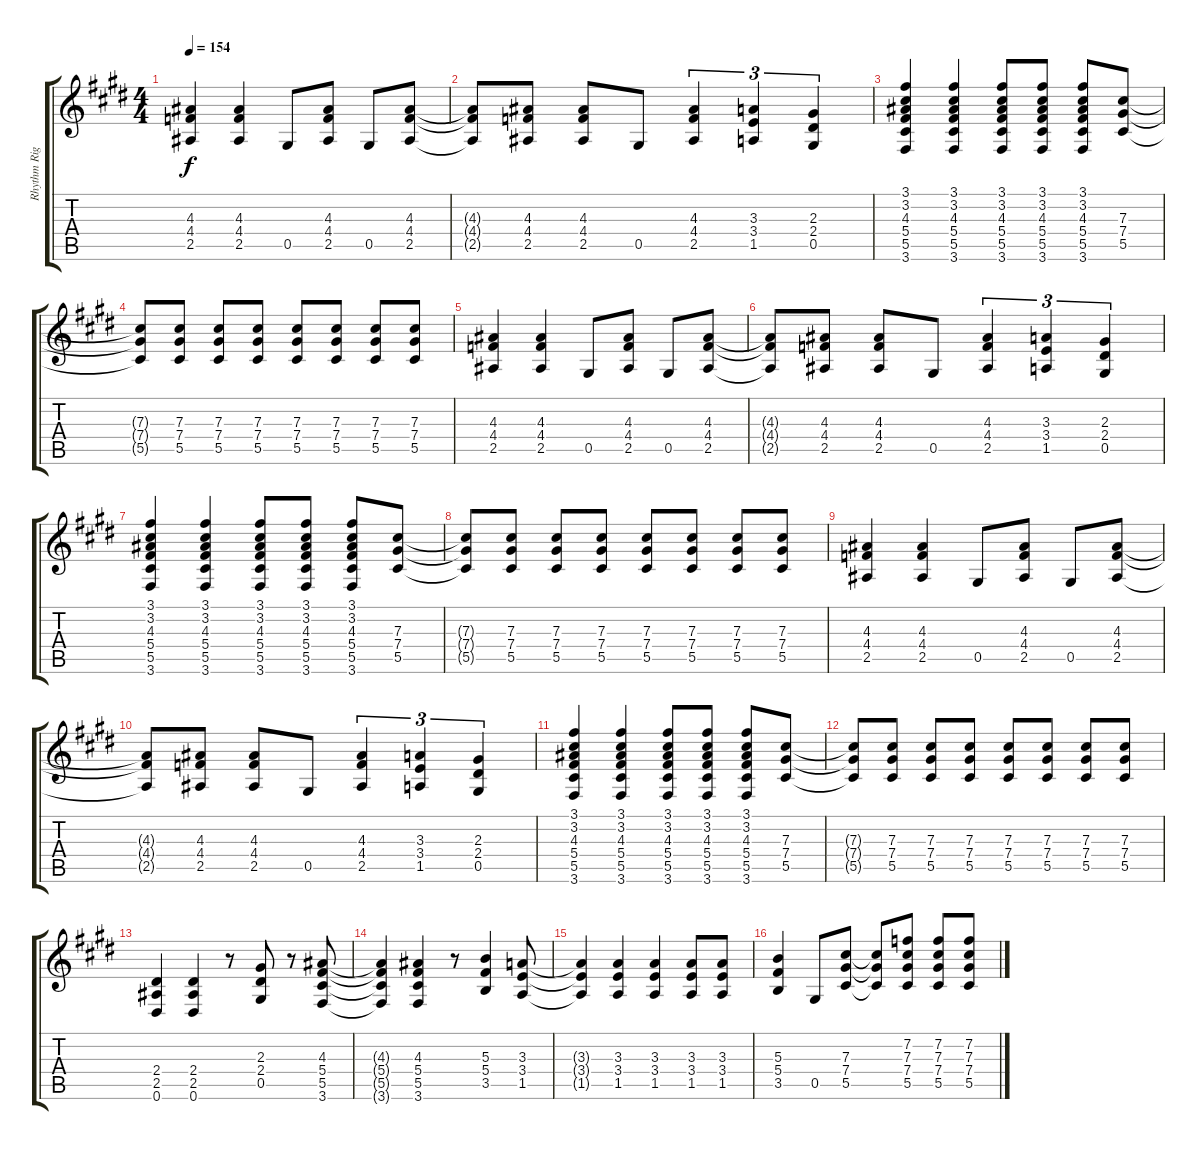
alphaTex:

\track ("Rhythm Right" "Rhythm Rig") {instrument distortionguitar}
\staff {score tabs}
\tuning (Eb4 Bb3 Gb3 Db3 Ab2 Eb2) {hide}
\ts (4 4)
\tempo 154
\clef g2
\ks e
(4.3 4.4 2.5).4{dy f} (4.3 4.4 2.5).4 0.5.8 (4.3 4.4 2.5).8 0.5.8 (4.3 4.4 2.5).8 |
\ks c#minor
(4.3{t} 4.4{t} 2.5{t}).8 (4.3 4.4 2.5).8 (4.3 4.4 2.5).8 0.5.8 (4.3 4.4 2.5).4{tu (3 2)} (3.3 3.4 1.5).4{tu (3 2)} (2.3 2.4 0.5).4{tu (3 2)} |
(3.1 3.2 4.3 5.4 5.5 3.6).4 (3.1 3.2 4.3 5.4 5.5 3.6).4 (3.1 3.2 4.3 5.4 5.5 3.6).8 (3.1 3.2 4.3 5.4 5.5 3.6).8 (3.1 3.2 4.3 5.4 5.5 3.6).8 (7.3 7.4 5.5).8 |
(7.3{t} 7.4{t} 5.5{t}).8 (7.3 7.4 5.5).8 (7.3 7.4 5.5).8 (7.3 7.4 5.5).8 (7.3 7.4 5.5).8 (7.3 7.4 5.5).8 (7.3 7.4 5.5).8 (7.3 7.4 5.5).8 |
\ks e
(4.3 4.4 2.5).4 (4.3 4.4 2.5).4 0.5.8 (4.3 4.4 2.5).8 0.5.8 (4.3 4.4 2.5).8 |
\ks c#minor
(4.3{t} 4.4{t} 2.5{t}).8 (4.3 4.4 2.5).8 (4.3 4.4 2.5).8 0.5.8 (4.3 4.4 2.5).4{tu (3 2)} (3.3 3.4 1.5).4{tu (3 2)} (2.3 2.4 0.5).4{tu (3 2)} |
(3.1 3.2 4.3 5.4 5.5 3.6).4 (3.1 3.2 4.3 5.4 5.5 3.6).4 (3.1 3.2 4.3 5.4 5.5 3.6).8 (3.1 3.2 4.3 5.4 5.5 3.6).8 (3.1 3.2 4.3 5.4 5.5 3.6).8 (7.3 7.4 5.5).8 |
(7.3{t} 7.4{t} 5.5{t}).8 (7.3 7.4 5.5).8 (7.3 7.4 5.5).8 (7.3 7.4 5.5).8 (7.3 7.4 5.5).8 (7.3 7.4 5.5).8 (7.3 7.4 5.5).8 (7.3 7.4 5.5).8 |
\ks e
(4.3 4.4 2.5).4 (4.3 4.4 2.5).4 0.5.8 (4.3 4.4 2.5).8 0.5.8 (4.3 4.4 2.5).8 |
\ks c#minor
(4.3{t} 4.4{t} 2.5{t}).8 (4.3 4.4 2.5).8 (4.3 4.4 2.5).8 0.5.8 (4.3 4.4 2.5).4{tu (3 2)} (3.3 3.4 1.5).4{tu (3 2)} (2.3 2.4 0.5).4{tu (3 2)} |
(3.1 3.2 4.3 5.4 5.5 3.6).4 (3.1 3.2 4.3 5.4 5.5 3.6).4 (3.1 3.2 4.3 5.4 5.5 3.6).8 (3.1 3.2 4.3 5.4 5.5 3.6).8 (3.1 3.2 4.3 5.4 5.5 3.6).8 (7.3 7.4 5.5).8 |
(7.3{t} 7.4{t} 5.5{t}).8 (7.3 7.4 5.5).8 (7.3 7.4 5.5).8 (7.3 7.4 5.5).8 (7.3 7.4 5.5).8 (7.3 7.4 5.5).8 (7.3 7.4 5.5).8 (7.3 7.4 5.5).8 |
\ks e
(2.4 2.5 0.6).4 (2.4 2.5 0.6).4 r.8 (2.3 2.4 0.5).8 r.8 (4.3 5.4 5.5 3.6).8 |
\ks c#minor
(4.3{t} 5.4{t} 5.5{t} 3.6{t}).4 (4.3 5.4 5.5 3.6).4 r.8 (5.3 5.4 3.5).4 (3.3 3.4 1.5).8 |
(3.3{t} 3.4{t} 1.5{t}).4 (3.3 3.4 1.5).4 (3.3 3.4 1.5).4 (3.3 3.4 1.5).8 (3.3 3.4 1.5).8 |
(5.3 5.4 3.5).4 0.5.8 (7.3 7.4 5.5).8 (7.3{t} 7.4{t} 5.5{t}).8 (7.2 7.3 7.4 5.5).8 (7.2 7.3 7.4 5.5).8 (7.2 7.3 7.4 5.5).8
